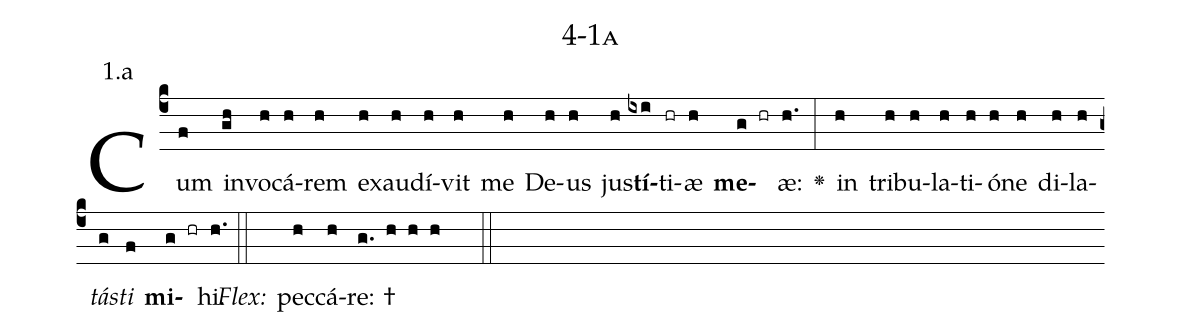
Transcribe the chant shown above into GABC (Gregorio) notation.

name: 4-1a;
annotation: 1.a;
%%
(c4)Cum(f) in(gh)vo(h)cá(h)rem(h) ex(h)au(h)dí(h)vit(h) me(h) De(h)us(h) jus(h)<b>tí</b>(ixi)ti(hr)æ(h) <b>me</b>(g hr)æ:(h.) <v>\greheightstar</v>(:) in(h) tri(h)bu(h)la(h)ti(h)ó(h)ne(h) di(h)la(h)<i>tás</i>(g)<i>ti</i>(f) <b>mi</b>(g hr)hi.(h.) (::)
<i>Flex:</i>()  pec(h)cá(h)re: †(g. h h h  ::)

%E(h) u(h) o(g) u(f) a(g) e.(h.) (::)
